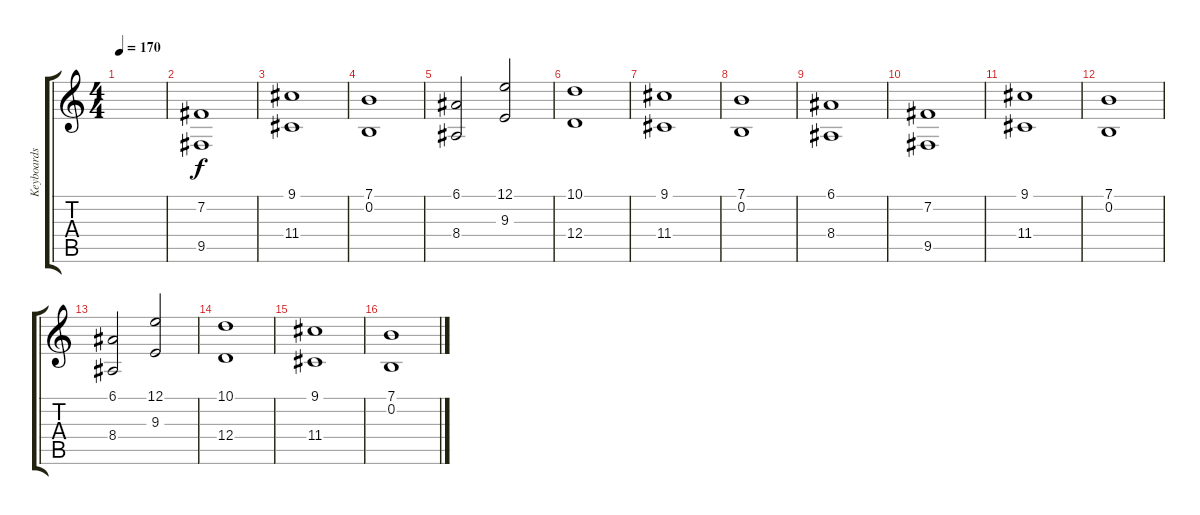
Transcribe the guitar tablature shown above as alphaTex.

\track ("Keyboards 1" "Keyboards ") {instrument fx1rain}
\staff {score tabs}
\tuning (E4 B3 G3 D3 A2 E2) {hide}
\ts (4 4)
\tempo 170
\clef g2
\ks c
|
(7.2 9.5).1{instrument choiraahs} |
(9.1 11.4).1 |
(7.1 0.2).1 |
(6.1 8.4).2 (12.1 9.3).2 |
(10.1 12.4).1 |
(9.1 11.4).1 |
(7.1 0.2).1 |
(6.1 8.4).1 |
(7.2 9.5).1 |
(9.1 11.4).1 |
(7.1 0.2).1 |
(6.1 8.4).2 (12.1 9.3).2 |
(10.1 12.4).1 |
(9.1 11.4).1 |
(7.1 0.2).1
